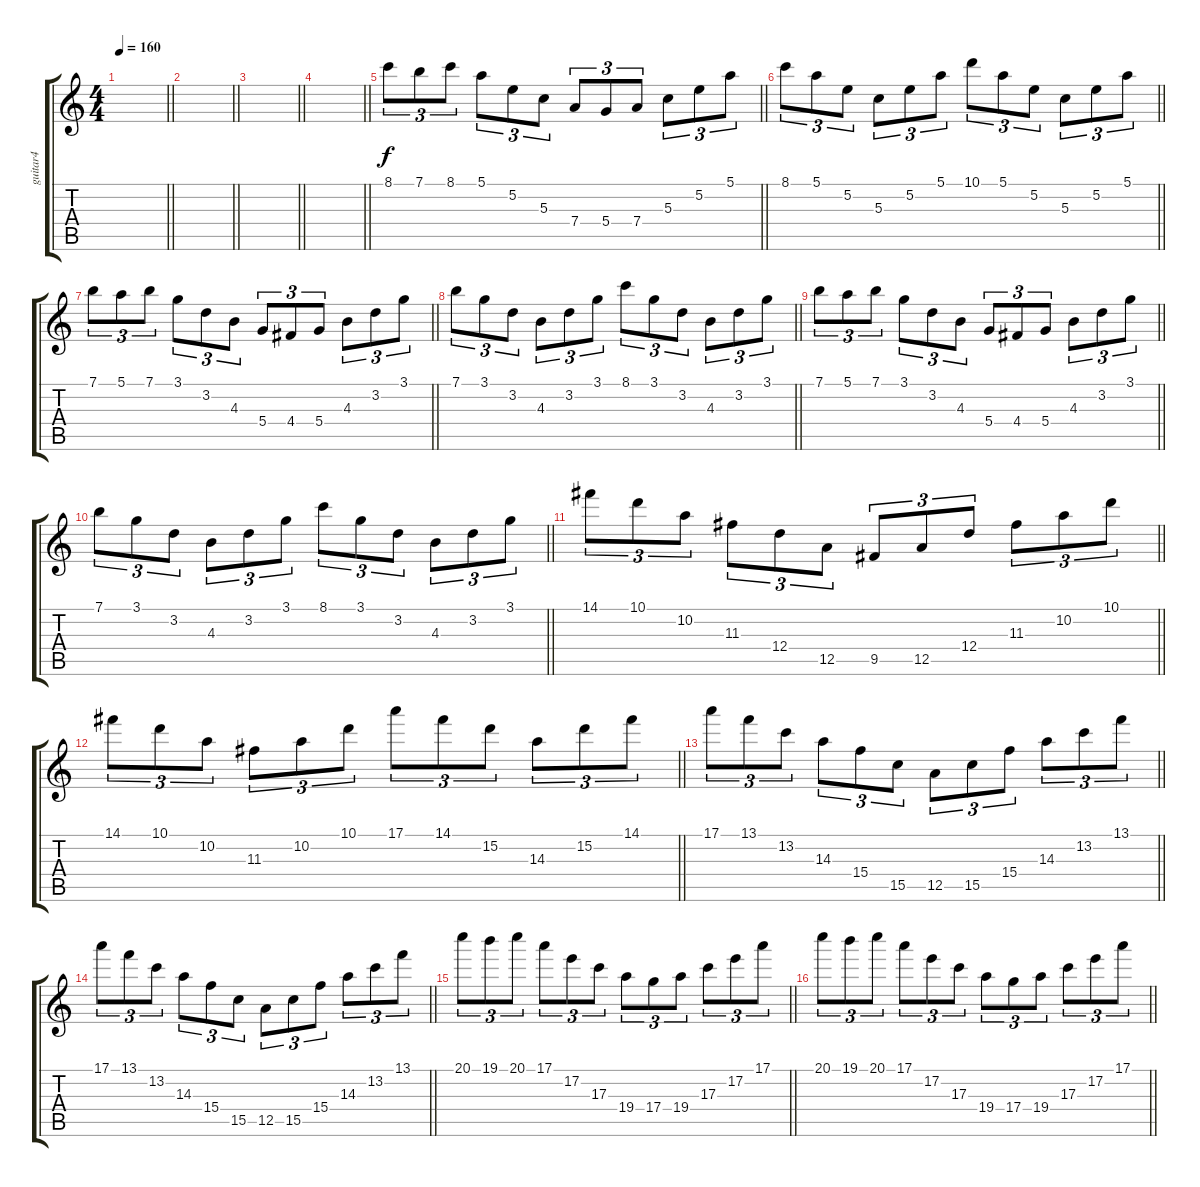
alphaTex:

\track ("guitar4" "guitar4") {instrument distortionguitar}
\staff {score tabs}
\tuning (E4 B3 G3 D3 A2 E2) {hide}
\ts (4 4)
\tempo 160
\clef g2
\barLineRight lightlight
\ks c
|
\barLineRight lightlight
|
\barLineRight lightlight
|
\barLineRight lightlight
|
\barLineRight lightlight
8.1.8{tu (3 2)} 7.1.8{tu (3 2)} 8.1.8{tu (3 2)} 5.1.8{tu (3 2)} 5.2.8{tu (3 2)} 5.3.8{tu (3 2)} 7.4.8{tu (3 2)} 5.4.8{tu (3 2)} 7.4.8{tu (3 2)} 5.3.8{tu (3 2)} 5.2.8{tu (3 2)} 5.1.8{tu (3 2)} |
\barLineRight lightlight
8.1.8{tu (3 2)} 5.1.8{tu (3 2)} 5.2.8{tu (3 2)} 5.3.8{tu (3 2)} 5.2.8{tu (3 2)} 5.1.8{tu (3 2)} 10.1.8{tu (3 2)} 5.1.8{tu (3 2)} 5.2.8{tu (3 2)} 5.3.8{tu (3 2)} 5.2.8{tu (3 2)} 5.1.8{tu (3 2)} |
\barLineRight lightlight
7.1.8{tu (3 2)} 5.1.8{tu (3 2)} 7.1.8{tu (3 2)} 3.1.8{tu (3 2)} 3.2.8{tu (3 2)} 4.3.8{tu (3 2)} 5.4.8{tu (3 2)} 4.4.8{tu (3 2)} 5.4.8{tu (3 2)} 4.3.8{tu (3 2)} 3.2.8{tu (3 2)} 3.1.8{tu (3 2)} |
\barLineRight lightlight
7.1.8{tu (3 2)} 3.1.8{tu (3 2)} 3.2.8{tu (3 2)} 4.3.8{tu (3 2)} 3.2.8{tu (3 2)} 3.1.8{tu (3 2)} 8.1.8{tu (3 2)} 3.1.8{tu (3 2)} 3.2.8{tu (3 2)} 4.3.8{tu (3 2)} 3.2.8{tu (3 2)} 3.1.8{tu (3 2)} |
\barLineRight lightlight
7.1.8{tu (3 2)} 5.1.8{tu (3 2)} 7.1.8{tu (3 2)} 3.1.8{tu (3 2)} 3.2.8{tu (3 2)} 4.3.8{tu (3 2)} 5.4.8{tu (3 2)} 4.4.8{tu (3 2)} 5.4.8{tu (3 2)} 4.3.8{tu (3 2)} 3.2.8{tu (3 2)} 3.1.8{tu (3 2)} |
\barLineRight lightlight
7.1.8{tu (3 2)} 3.1.8{tu (3 2)} 3.2.8{tu (3 2)} 4.3.8{tu (3 2)} 3.2.8{tu (3 2)} 3.1.8{tu (3 2)} 8.1.8{tu (3 2)} 3.1.8{tu (3 2)} 3.2.8{tu (3 2)} 4.3.8{tu (3 2)} 3.2.8{tu (3 2)} 3.1.8{tu (3 2)} |
\barLineRight lightlight
14.1.8{tu (3 2)} 10.1.8{tu (3 2)} 10.2.8{tu (3 2)} 11.3.8{tu (3 2)} 12.4.8{tu (3 2)} 12.5.8{tu (3 2)} 9.5.8{tu (3 2)} 12.5.8{tu (3 2)} 12.4.8{tu (3 2)} 11.3.8{tu (3 2)} 10.2.8{tu (3 2)} 10.1.8{tu (3 2)} |
\barLineRight lightlight
14.1.8{tu (3 2)} 10.1.8{tu (3 2)} 10.2.8{tu (3 2)} 11.3.8{tu (3 2)} 10.2.8{tu (3 2)} 10.1.8{tu (3 2)} 17.1.8{tu (3 2)} 14.1.8{tu (3 2)} 15.2.8{tu (3 2)} 14.3.8{tu (3 2)} 15.2.8{tu (3 2)} 14.1.8{tu (3 2)} |
\barLineRight lightlight
17.1.8{tu (3 2)} 13.1.8{tu (3 2)} 13.2.8{tu (3 2)} 14.3.8{tu (3 2)} 15.4.8{tu (3 2)} 15.5.8{tu (3 2)} 12.5.8{tu (3 2)} 15.5.8{tu (3 2)} 15.4.8{tu (3 2)} 14.3.8{tu (3 2)} 13.2.8{tu (3 2)} 13.1.8{tu (3 2)} |
\barLineRight lightlight
17.1.8{tu (3 2)} 13.1.8{tu (3 2)} 13.2.8{tu (3 2)} 14.3.8{tu (3 2)} 15.4.8{tu (3 2)} 15.5.8{tu (3 2)} 12.5.8{tu (3 2)} 15.5.8{tu (3 2)} 15.4.8{tu (3 2)} 14.3.8{tu (3 2)} 13.2.8{tu (3 2)} 13.1.8{tu (3 2)} |
\barLineRight lightlight
20.1.8{tu (3 2)} 19.1.8{tu (3 2)} 20.1.8{tu (3 2)} 17.1.8{tu (3 2)} 17.2.8{tu (3 2)} 17.3.8{tu (3 2)} 19.4.8{tu (3 2)} 17.4.8{tu (3 2)} 19.4.8{tu (3 2)} 17.3.8{tu (3 2)} 17.2.8{tu (3 2)} 17.1.8{tu (3 2)} |
\barLineRight lightlight
20.1.8{tu (3 2)} 19.1.8{tu (3 2)} 20.1.8{tu (3 2)} 17.1.8{tu (3 2)} 17.2.8{tu (3 2)} 17.3.8{tu (3 2)} 19.4.8{tu (3 2)} 17.4.8{tu (3 2)} 19.4.8{tu (3 2)} 17.3.8{tu (3 2)} 17.2.8{tu (3 2)} 17.1.8{tu (3 2)}
